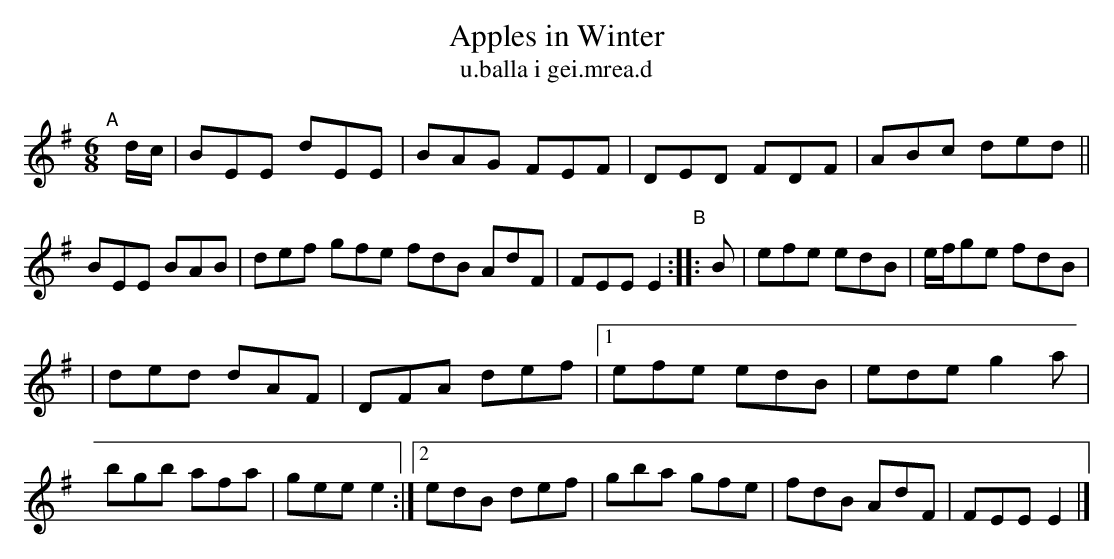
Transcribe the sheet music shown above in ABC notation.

X:1
T: Apples in Winter
T: u\.balla i gei\.mrea\.d
M: 6/8
L: 1/8
K: Em
"^A"[|] d/c/ \
| BEE dEE | BAG FEF | DED FDF | ABc ded \
|| BEE BAB | def gfe  fdB AdF | FEE E2 "^B":: B \
| efe edB | e/f/ge fdB |
| ded dAF | DFA def |\
[1 efe edB | ede g2a | bgb afa | gee e2 :|\
[2 edB def | gba gfe | fdB AdF | FEE E2 |]
